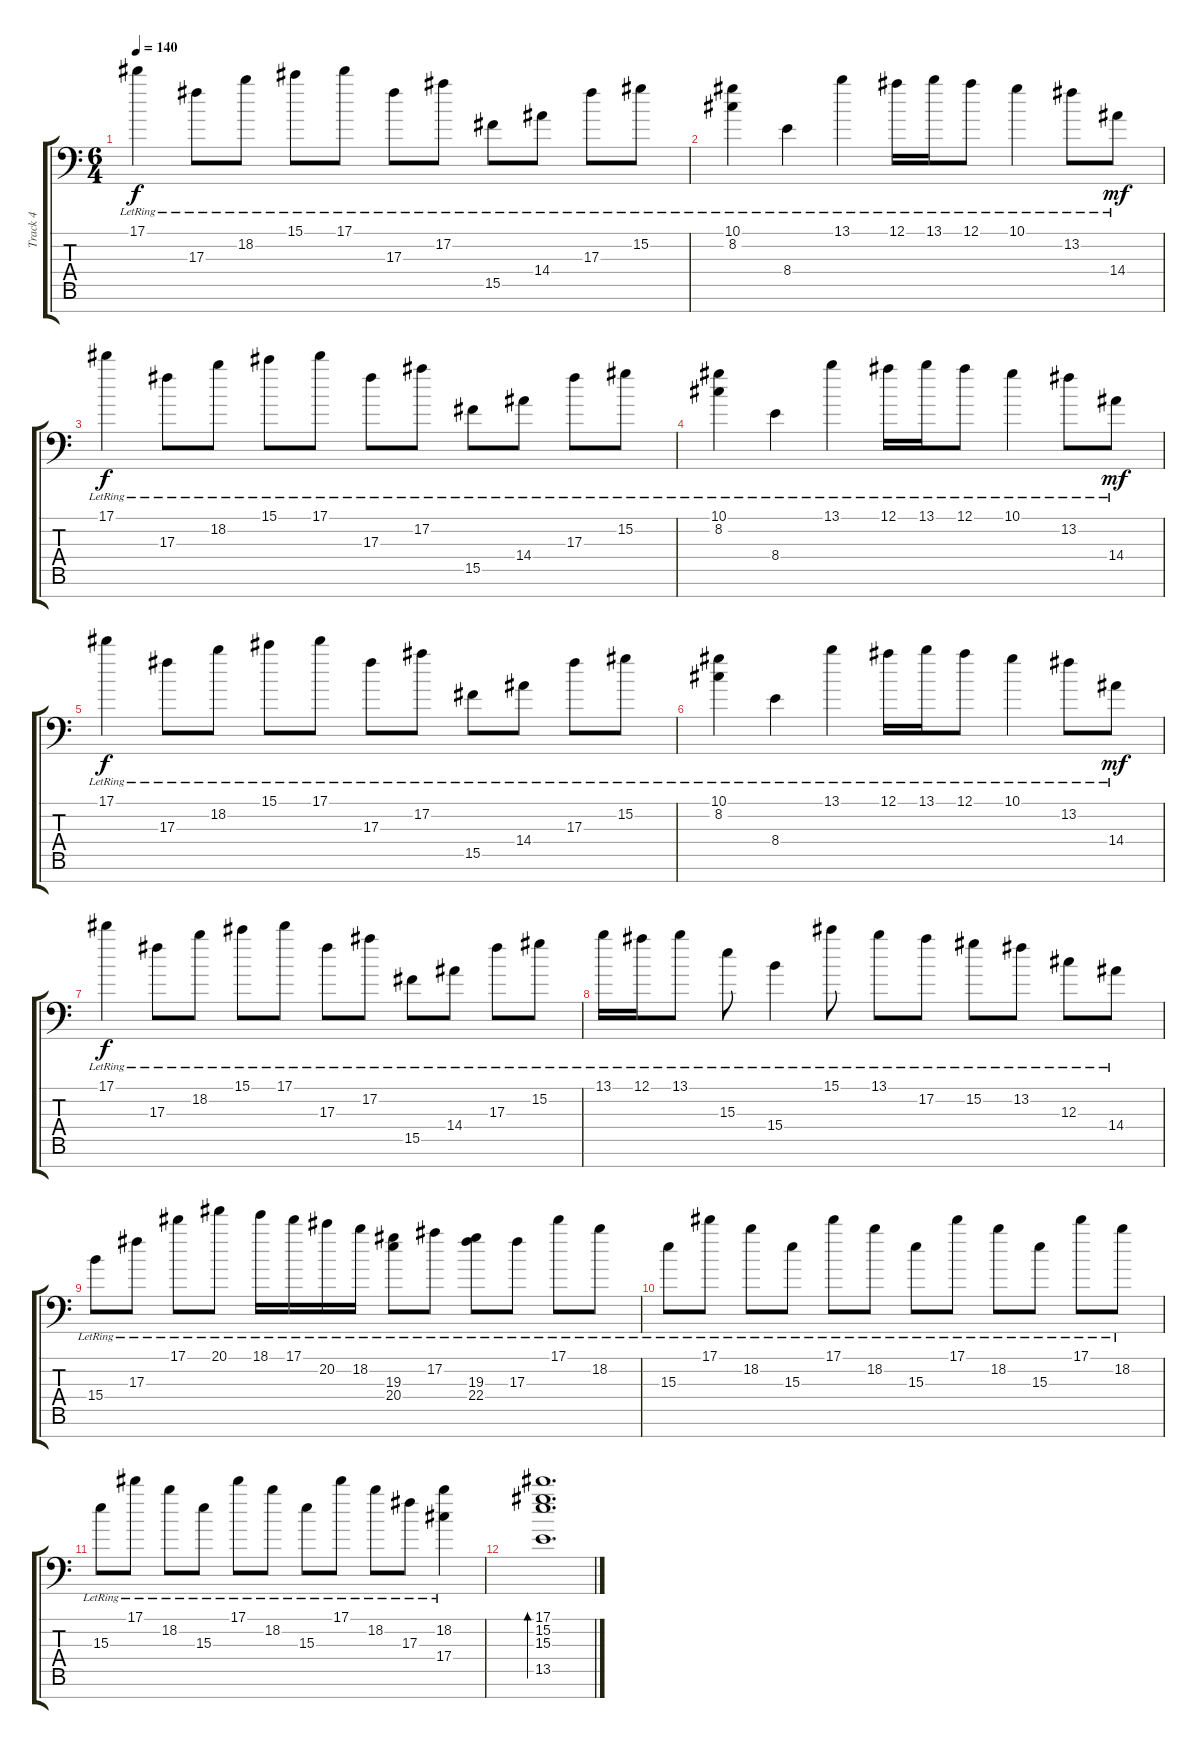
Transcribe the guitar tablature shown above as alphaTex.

\track ("Track 4" "Track 4") {instrument distortionguitar}
\staff {score tabs}
\tuning (Bb3 F3 Db3 Ab2 Eb2 Ab1 Eb1) {hide}
\ts (6 4)
\tempo 140
\clef f4
\ks c
17.1{lr}.4{dy f} 17.3{lr}.8 18.2{lr}.8 15.1{lr}.8 17.1{lr}.8 17.3{lr}.8 17.2{lr}.8 15.5{lr}.8 14.4{lr}.8 17.3{lr}.8 15.2{lr}.8 |
(10.1{lr} 8.2{lr}).4 8.4{lr}.4 13.1{lr}.4 12.1{lr}.16 13.1{lr}.16 12.1{lr}.8 10.1{lr}.4 13.2{lr}.8 14.4{lr}.8{dy mf} |
17.1{lr}.4{dy f} 17.3{lr}.8 18.2{lr}.8 15.1{lr}.8 17.1{lr}.8 17.3{lr}.8 17.2{lr}.8 15.5{lr}.8 14.4{lr}.8 17.3{lr}.8 15.2{lr}.8 |
(10.1{lr} 8.2{lr}).4{volume 6} 8.4{lr}.4 13.1{lr}.4 12.1{lr}.16 13.1{lr}.16 12.1{lr}.8 10.1{lr}.4 13.2{lr}.8 14.4{lr}.8{dy mf} |
17.1{lr}.4{dy f} 17.3{lr}.8 18.2{lr}.8 15.1{lr}.8 17.1{lr}.8 17.3{lr}.8 17.2{lr}.8 15.5{lr}.8 14.4{lr}.8 17.3{lr}.8 15.2{lr}.8 |
(10.1{lr} 8.2{lr}).4{volume 10} 8.4{lr}.4 13.1{lr}.4 12.1{lr}.16 13.1{lr}.16 12.1{lr}.8 10.1{lr}.4 13.2{lr}.8 14.4{lr}.8{dy mf} |
17.1{lr}.4{dy f} 17.3{lr}.8 18.2{lr}.8 15.1{lr}.8 17.1{lr}.8 17.3{lr}.8 17.2{lr}.8 15.5{lr}.8 14.4{lr}.8 17.3{lr}.8 15.2{lr}.8 |
13.1{lr}.16 12.1{lr}.16 13.1{lr}.8 15.3{lr}.8 15.4{lr}.4 15.1{lr}.8 13.1{lr}.8 17.2{lr}.8 15.2{lr}.8 13.2{lr}.8 12.3{lr}.8 14.4{lr}.8 |
15.4{lr}.8 17.3{lr}.8 17.1{lr}.8 20.1{lr}.8 18.1{lr}.16 17.1{lr}.16 20.2{lr}.16 18.2{lr}.16 (19.3{lr} 20.4{lr}).8 17.2{lr}.8 (19.3{lr} 22.4{lr}).8 17.3{lr}.8 17.1{lr}.8 18.2{lr}.8 |
15.3{lr}.8 17.1{lr}.8 18.2{lr}.8 15.3{lr}.8 17.1{lr}.8 18.2{lr}.8 15.3{lr}.8 17.1{lr}.8 18.2{lr}.8 15.3{lr}.8 17.1{lr}.8 18.2{lr}.8 |
15.3{lr}.8 17.1{lr}.8 18.2{lr}.8 15.3{lr}.8 17.1{lr}.8 18.2{lr}.8 15.3{lr}.8 17.1{lr}.8 18.2{lr}.8 17.3{lr}.8 (18.2 17.4{lr}).4 |
(17.1 15.2 15.3 13.5).1{d bd 480}
